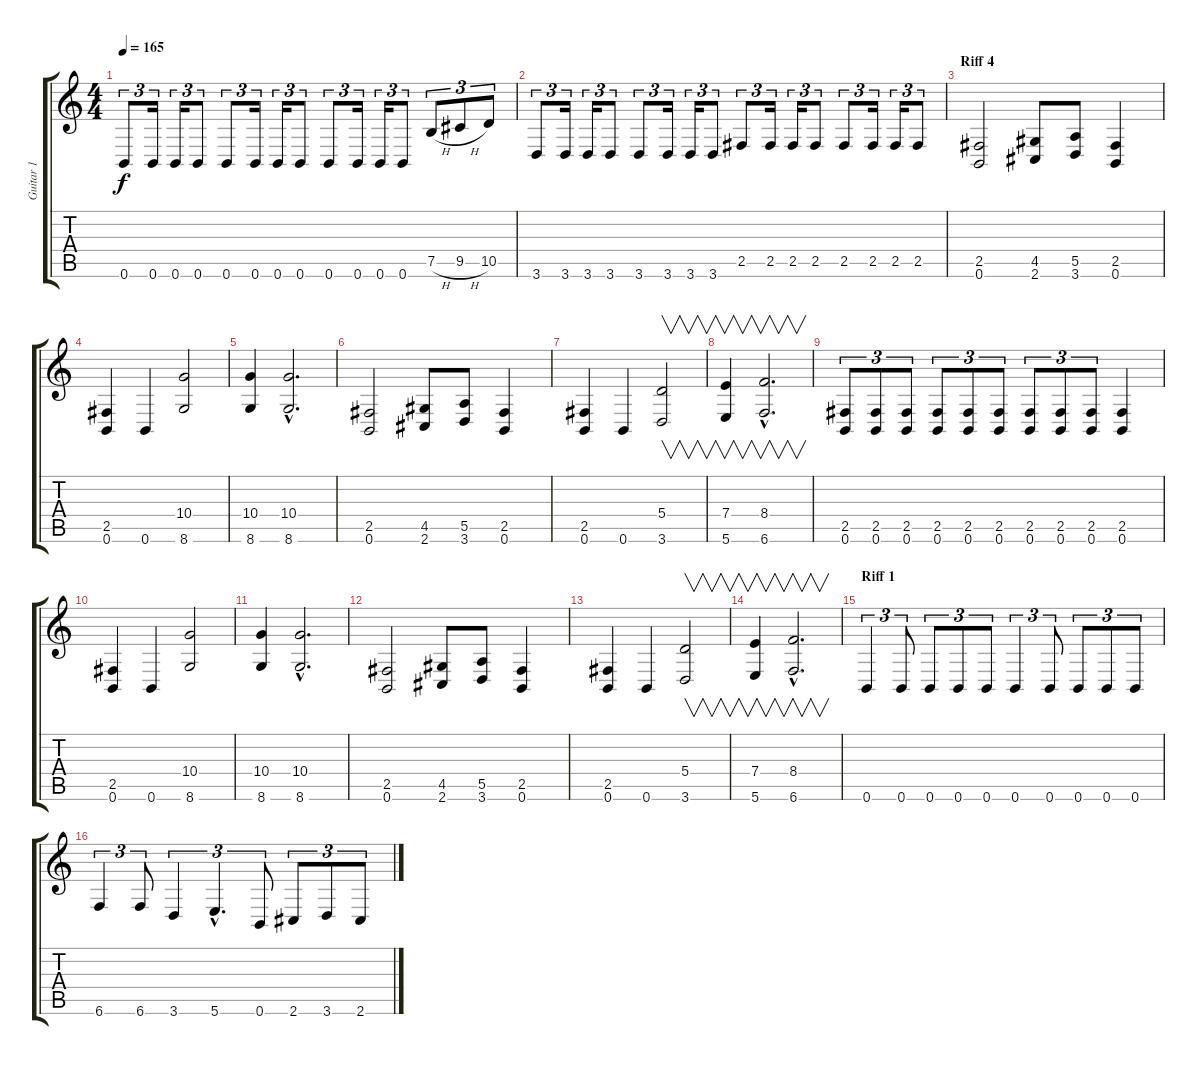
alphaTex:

\track ("Guitar 1" "Guitar 1") {instrument distortionguitar}
\staff {score tabs}
\tuning (B3 Gb3 D3 A2 E2 B1) {hide}
\ts (4 4)
\tempo 165
\clef g2
\ks c
0.6.8{tu (3 2) dy f} 0.6.16{tu (3 2)} 0.6.16{tu (3 2)} 0.6.8{tu (3 2)} 0.6.8{tu (3 2)} 0.6.16{tu (3 2)} 0.6.16{tu (3 2)} 0.6.8{tu (3 2)} 0.6.8{tu (3 2)} 0.6.16{tu (3 2)} 0.6.16{tu (3 2)} 0.6.8{tu (3 2)} 7.5{h}.8{tu (3 2)} 9.5{h}.8{tu (3 2)} 10.5.8{tu (3 2)} |
3.6.8{tu (3 2)} 3.6.16{tu (3 2)} 3.6.16{tu (3 2)} 3.6.8{tu (3 2)} 3.6.8{tu (3 2)} 3.6.16{tu (3 2)} 3.6.16{tu (3 2)} 3.6.8{tu (3 2)} 2.5.8{tu (3 2)} 2.5.16{tu (3 2)} 2.5.16{tu (3 2)} 2.5.8{tu (3 2)} 2.5.8{tu (3 2)} 2.5.16{tu (3 2)} 2.5.16{tu (3 2)} 2.5.8{tu (3 2)} |
\section ("" "Riff 4")
(2.5 0.6).2 (4.5 2.6).8 (5.5 3.6).8 (2.5 0.6).4 |
(2.5 0.6).4 0.6.4 (10.4 8.6).2 |
(10.4 8.6).4 (10.4{hac} 8.6{hac}).2{d} |
(2.5 0.6).2 (4.5 2.6).8 (5.5 3.6).8 (2.5 0.6).4 |
(2.5 0.6).4 0.6.4 (5.4 3.6).2{v} |
(7.4 5.6).4{v} (8.4{hac} 6.6{hac}).2{v d} |
(2.5 0.6).8{tu (3 2)} (2.5 0.6).8{tu (3 2)} (2.5 0.6).8{tu (3 2)} (2.5 0.6).8{tu (3 2)} (2.5 0.6).8{tu (3 2)} (2.5 0.6).8{tu (3 2)} (2.5 0.6).8{tu (3 2)} (2.5 0.6).8{tu (3 2)} (2.5 0.6).8{tu (3 2)} (2.5 0.6).4 |
(2.5 0.6).4 0.6.4 (10.4 8.6).2 |
(10.4 8.6).4 (10.4{hac} 8.6{hac}).2{d} |
(2.5 0.6).2 (4.5 2.6).8 (5.5 3.6).8 (2.5 0.6).4 |
(2.5 0.6).4 0.6.4 (5.4 3.6).2{v} |
(7.4 5.6).4{v} (8.4{hac} 6.6{hac}).2{v d} |
\section ("" "Riff 1")
0.6.4{tu (3 2)} 0.6.8{tu (3 2)} 0.6.8{tu (3 2)} 0.6.8{tu (3 2)} 0.6.8{tu (3 2)} 0.6.4{tu (3 2)} 0.6.8{tu (3 2)} 0.6.8{tu (3 2)} 0.6.8{tu (3 2)} 0.6.8{tu (3 2)} |
6.6.4{tu (3 2)} 6.6.8{tu (3 2)} 3.6.4{tu (3 2)} 5.6{hac}.4{d tu (3 2)} 0.6.8{tu (3 2)} 2.6.8{tu (3 2)} 3.6.8{tu (3 2)} 2.6.8{tu (3 2)}
